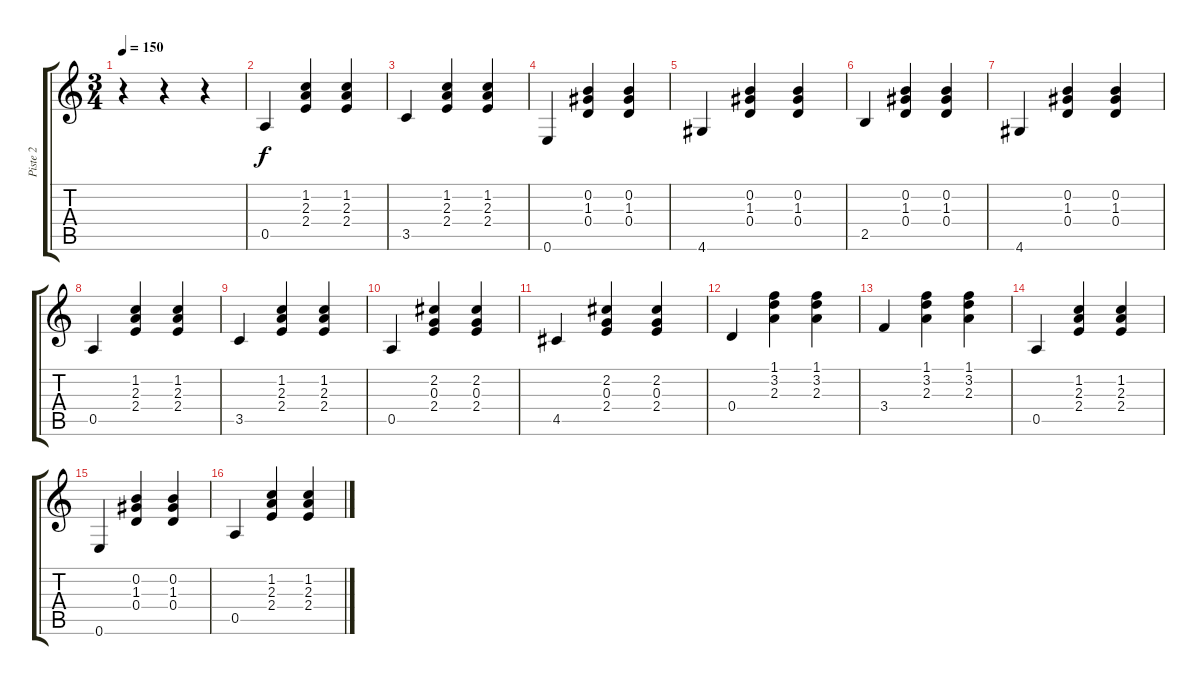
\track ("Piste 2" "Piste 2") {instrument acousticguitarsteel}
\staff {score tabs}
\tuning (E4 B3 G3 D3 A2 E2) {hide}
\ts (3 4)
\tempo 150
\clef g2
\ks c
r.4{dy f instrument acousticguitarsteel} r.4 r.4 |
0.5.4 (1.2 2.3 2.4).4 (1.2 2.3 2.4).4 |
3.5.4 (1.2 2.3 2.4).4 (1.2 2.3 2.4).4 |
0.6.4 (0.2 1.3 0.4).4 (0.2 1.3 0.4).4 |
4.6.4 (0.2 1.3 0.4).4 (0.2 1.3 0.4).4 |
2.5.4 (0.2 1.3 0.4).4 (0.2 1.3 0.4).4 |
4.6.4 (0.2 1.3 0.4).4 (0.2 1.3 0.4).4 |
0.5.4 (1.2 2.3 2.4).4 (1.2 2.3 2.4).4 |
3.5.4 (1.2 2.3 2.4).4 (1.2 2.3 2.4).4 |
0.5.4 (2.2 0.3 2.4).4 (2.2 0.3 2.4).4 |
4.5.4 (2.2 0.3 2.4).4 (2.2 0.3 2.4).4 |
0.4.4 (1.1 3.2 2.3).4 (1.1 3.2 2.3).4 |
3.4.4 (1.1 3.2 2.3).4 (1.1 3.2 2.3).4 |
0.5.4 (1.2 2.3 2.4).4 (1.2 2.3 2.4).4 |
0.6.4 (0.2 1.3 0.4).4 (0.2 1.3 0.4).4 |
0.5.4 (1.2 2.3 2.4).4 (1.2 2.3 2.4).4
